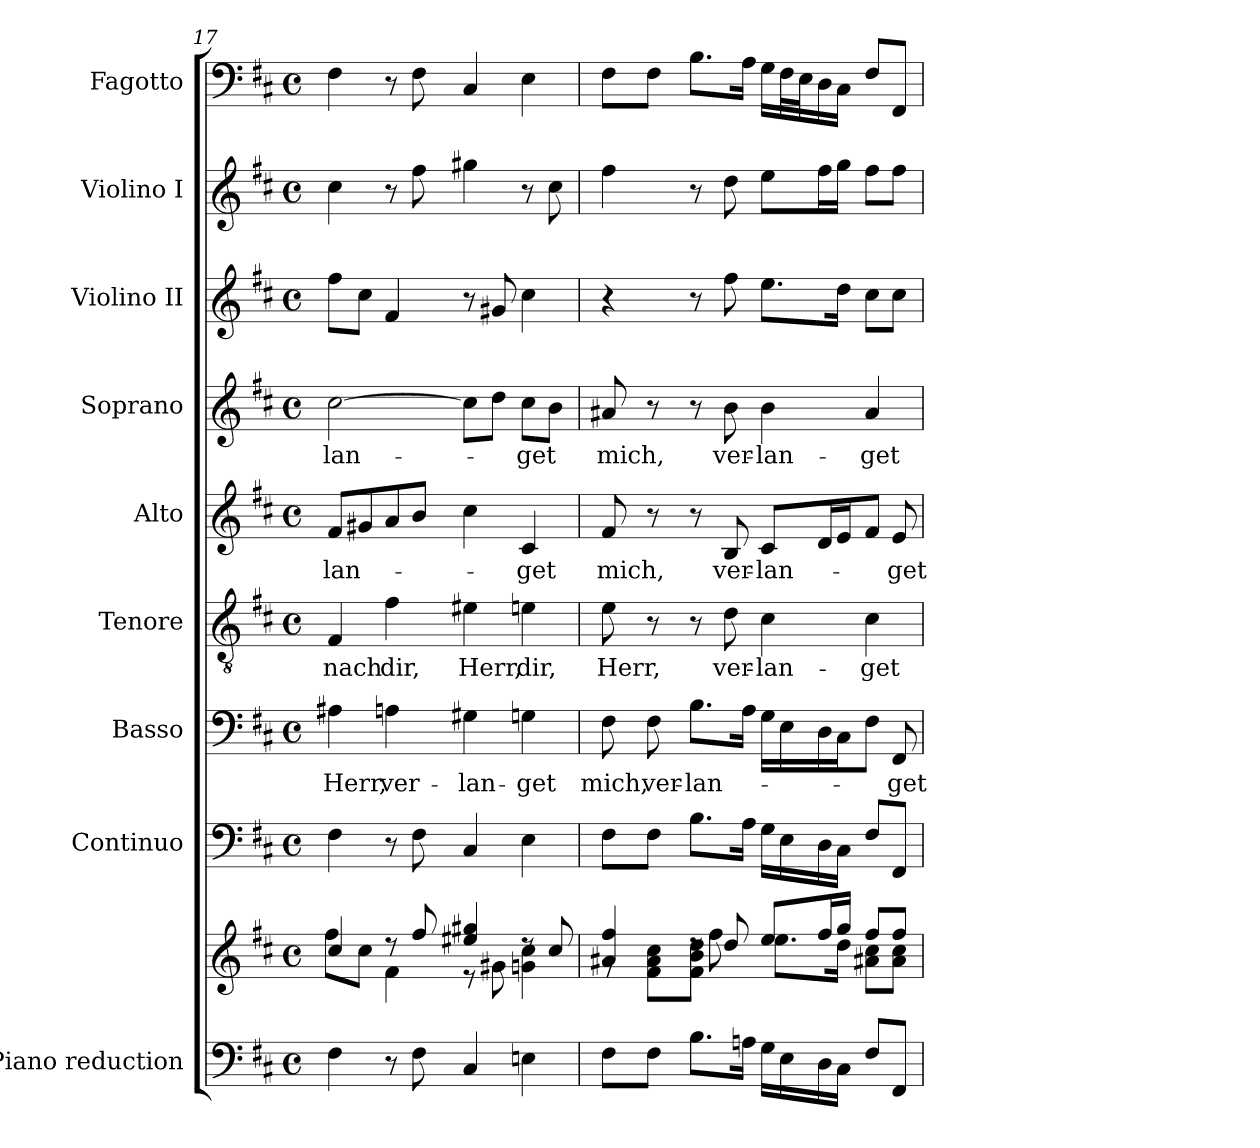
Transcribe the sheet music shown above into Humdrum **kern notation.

**kern	**kern	**kern	**kern	**text	**kern	**text	**kern	**text	**kern	**text	**kern	**kern	**kern
*part9	*part9	*part8	*part7	*part7	*part6	*part6	*part5	*part5	*part4	*part4	*part3	*part2	*part1
*staff10	*staff9	*staff8	*staff7	*staff7	*staff6	*staff6	*staff5	*staff5	*staff4	*staff4	*staff3	*staff2	*staff1
*I"Piano reduction	*	*I"Continuo	*I"Basso	*	*I"Tenore	*	*I"Alto	*	*I"Soprano	*	*I"Violino II	*I"Violino I	*I"Fagotto
*I'Pno	*	*	*	*	*	*	*	*	*	*	*I'Vln	*I'Vln	*
*clefF4	*clefG2	*clefF4	*clefF4	*	*clefGv2	*	*clefG2	*	*clefG2	*	*clefG2	*clefG2	*clefF4
*k[f#c#]	*k[f#c#]	*k[f#c#]	*k[f#c#]	*	*k[f#c#]	*	*k[f#c#]	*	*k[f#c#]	*	*k[f#c#]	*k[f#c#]	*k[f#c#]
*M4/4	*M4/4	*M4/4	*M4/4	*	*M4/4	*	*M4/4	*	*M4/4	*	*M4/4	*M4/4	*M4/4
*met(c)	*met(c)	*met(c)	*met(c)	*	*met(c)	*	*met(c)	*	*met(c)	*	*met(c)	*met(c)	*met(c)
=17	=17	=17	=17	=17	=17	=17	=17	=17	=17	=17	=17	=17	=17
*	*^	*	*	*	*	*	*	*	*	*	*	*	*
!	!	!	!	!	!LO:LY:b	!	!LO:LY:b	!	!LO:LY:b	!	!LO:LY:b	!	!	!
4F#\	4cc#/	8ff#\L	4F#\	4A#X\	Herr,	4F#/	nach	8f#/L	-lan-	[2cc#\	-lan-	8ff#\L	4cc#\	4F#\
.	.	8cc#\J	.	.	.	.	.	8g#X/	.	.	.	8cc#\J	.	.
!	!	!	!	!	!LO:LY:b	!	!LO:LY:b	!	!	!	!	!	!	!
8r	8rdd	4f#\	8r	4An\	ver-	4f#\	dir,	8a/	.	.	.	4f#/	8r	8r
8F#\	8ff#/	.	8F#\	.	.	.	.	8b/J	.	.	.	.	8ff#\	8F#\
!	!	!	!	!	!LO:LY:b	!	!LO:LY:b	!	!	!	!	!	!	!
4C#/	4ee#X!/ 4gg#X/	8r	4C#/	4G#X\	lan-	4e#X\	Herr,	4cc#\	.	8cc#\L]	.	8r	4gg#X\	4C#/
.	.	8g#X\	.	.	.	.	.	.	.	8dd\J	.	8g#X/	.	.
!	!	!	!	!	!LO:LY:b	!	!LO:LY:b	!	!LO:LY:b	!	!LO:LY:b	!	!	!
4En\	8rdd	4gn!\ 4cc#\	4E\	4Gn\	get	4en\	dir,	4c#/	-get	8cc#\L	-get	4cc#\	8r	4E\
.	8cc#/	.	.	.	.	.	.	.	.	8b\J	.	.	8cc#\	.
=18	=18	=18	=18	=18	=18	=18	=18	=18	=18	=18	=18	=18	=18	=18
!	!	!	!	!	!LO:LY:b	!	!LO:LY:b	!	!LO:LY:b	!	!LO:LY:b	!	!	!
8F#\L	4a#X!/ 4ff#/	8rg	8F#\L	8F#\	mich,	8e\	Herr,	8f#/	mich,	8a#X/	mich,	4r	4ff#\	8F#\L
!	!	!	!	!	!LO:LY:b	!	!	!	!	!	!	!	!	!
8F#\J	.	8f#!\ 8a#!\ 8cc#!\L	8F#\J	8F#\	ver-	8r	.	8r	.	8r	.	.	.	8F#\J
!	!	!	!	!	!LO:LY:b	!	!	!	!	!	!	!	!	!
8.B\L	8rdd	8f#!\ 8b!\ 8dd!\J	8.B\L	8.B\L	-lan-	8r	.	8r	.	8r	.	8r	8r	8.B\L
!	!	!	!	!	!	!	!LO:LY:b	!	!LO:LY:b	!	!LO:LY:b	!	!	!
.	8dd/	8ff#\	.	.	.	8d\	ver-	8B/	ver-	8b\	ver-	8ff#\	8dd\	.
16An\Jk	.	.	16A\Jk	16A\Jk	.	.	.	.	.	.	.	.	.	16A\Jk
!	!	!	!	!	!	!	!LO:LY:b	!	!LO:LY:b	!	!LO:LY:b	!	!	!
16G\LL	8ee/L	8.ee\L	16G\LL	16G\LL	.	4c#\	lan-	8c#/L	-lan-	4b\	lan-	8.ee\L	8ee\L	16G\LL
16E\	.	.	16E\	16E\	.	.	.	.	.	.	.	.	.	32F#\L
.	.	.	.	.	.	.	.	.	.	.	.	.	.	32E\J
16D\	16ff#/L	.	16D\	16D\	.	.	.	16d/L	.	.	.	.	16ff#\L	16D\
16C#\JJ	16gg/JJ	16dd\Jk	16C#\JJ	16C#\J	.	.	.	16e/J	.	.	.	16dd\Jk	16gg\JJ	16C#\JJ
!	!	!	!	!	!	!	!LO:LY:b	!	!	!	!LO:LY:b	!	!	!
8F#/L	8ff#/L	8a#X!\ 8cc#\L	8F#/L	8F#\J	.	4c#\	get	8f#/J	.	4a#/	get	8cc#\L	8ff#\L	8F#/L
!	!	!	!	!	!LO:LY:b	!	!	!	!LO:LY:b	!	!	!	!	!
8FF#/J	8ff#/J	8a#!\ 8cc#\J	8FF#/J	8FF#/	-get	.	.	8e/	-get	.	.	8cc#\J	8ff#\J	8FF#/J
*	*v	*v	*	*	*	*	*	*	*	*	*	*	*	*
=	=	=	=	=	=	=	=	=	=	=	=	=	=
*-	*-	*-	*-	*-	*-	*-	*-	*-	*-	*-	*-	*-	*-
